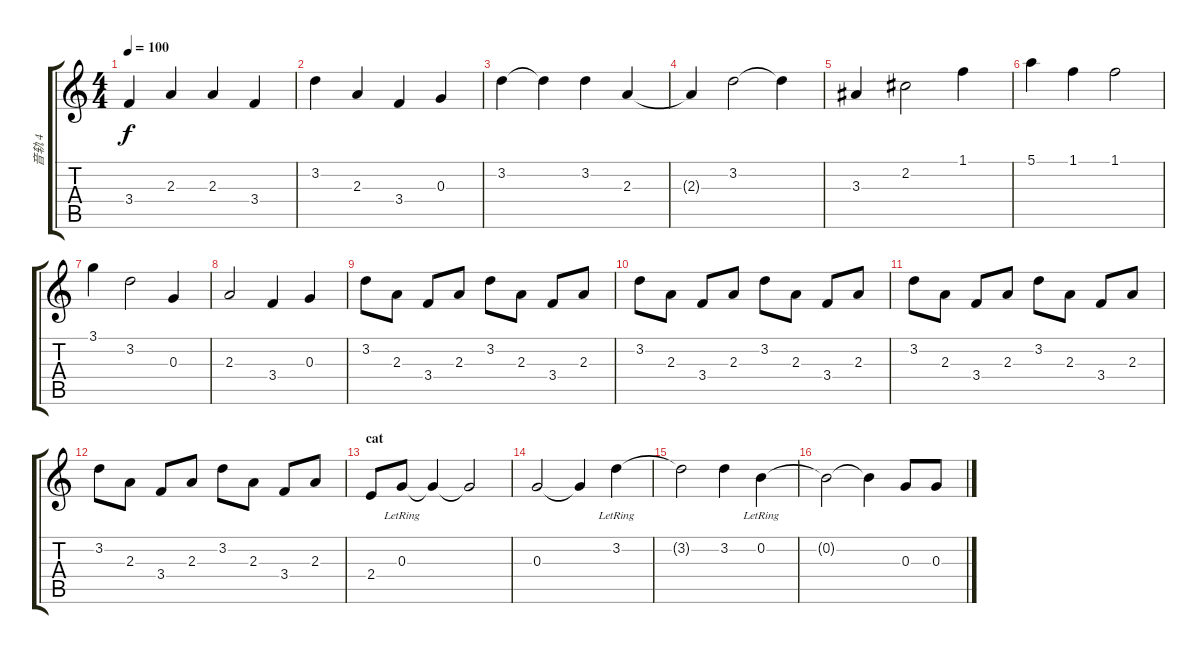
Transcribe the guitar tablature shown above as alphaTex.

\track ("音轨 4" "音轨 4") {instrument acousticbass}
\staff {score tabs}
\tuning (E4 B3 G3 D3 A2 E2) {hide}
\ts (4 4)
\tempo 100
\clef g2
\ks c
3.4.4{dy f} 2.3.4 2.3.4 3.4.4 |
3.2.4 2.3.4 3.4.4 0.3.4 |
3.2.4 3.2{t}.4 3.2.4 2.3.4 |
2.3{t}.4 3.2.2 3.2{t}.4 |
3.3.4 2.2.2 1.1.4 |
5.1.4 1.1.4 1.1.2 |
3.1.4 3.2.2 0.3.4 |
2.3.2 3.4.4 0.3.4 |
3.2.8 2.3.8 3.4.8 2.3.8 3.2.8 2.3.8 3.4.8 2.3.8 |
3.2.8 2.3.8 3.4.8 2.3.8 3.2.8 2.3.8 3.4.8 2.3.8 |
3.2.8 2.3.8 3.4.8 2.3.8 3.2.8 2.3.8 3.4.8 2.3.8 |
3.2.8 2.3.8 3.4.8 2.3.8 3.2.8 2.3.8 3.4.8 2.3.8 |
\section ("" "cat")
2.4.8 0.3{lr}.8 0.3{t}.4 0.3{t}.2 |
0.3.2 0.3{t}.4 3.2{lr}.4 |
3.2{t}.2 3.2.4 0.2{lr}.4 |
0.2{t}.2 0.2{t}.4 0.3.8 0.3.8
